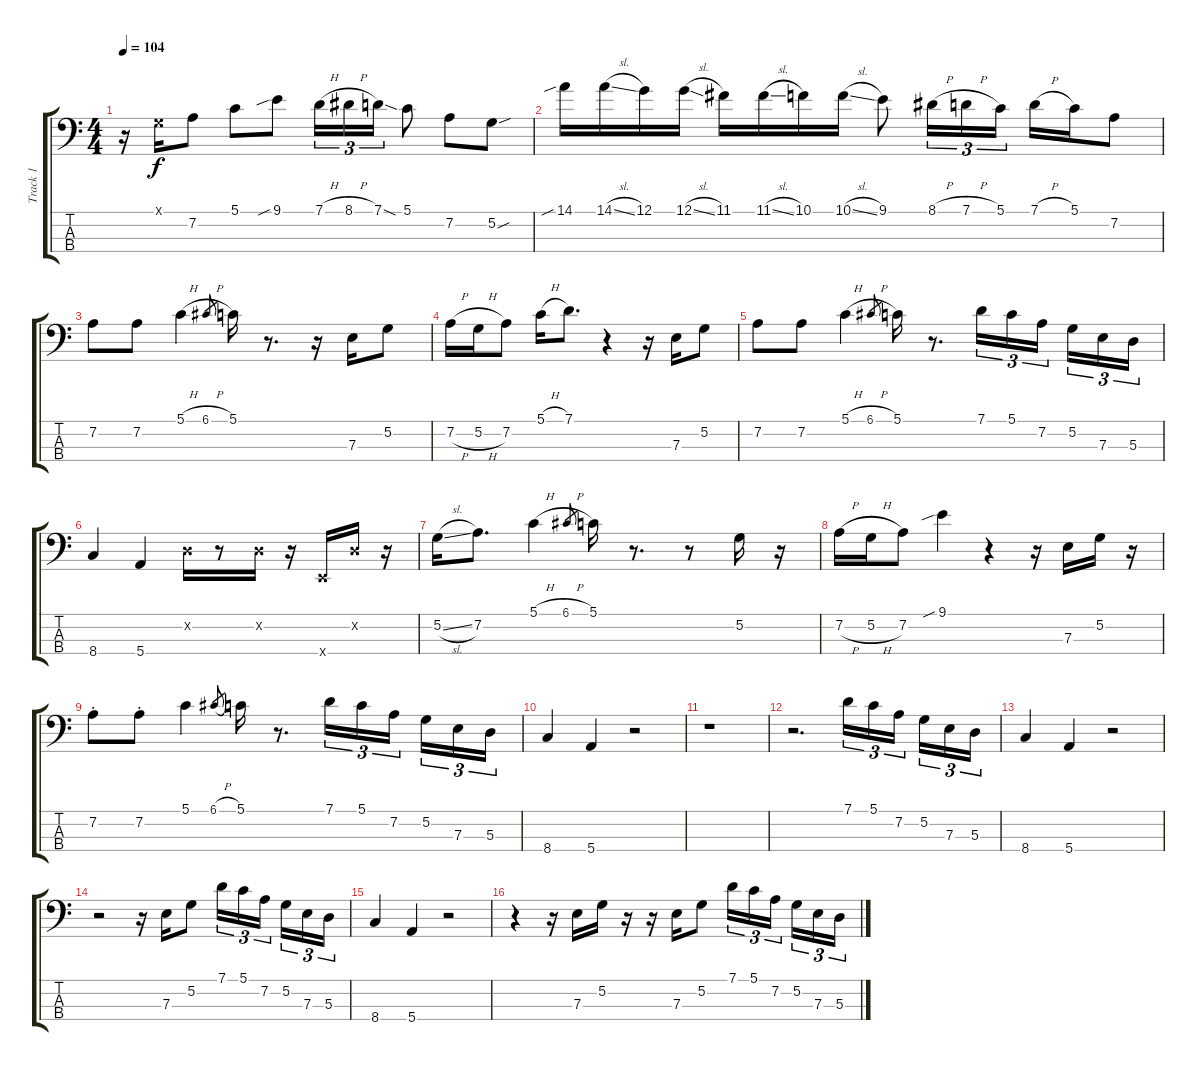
\track ("Track 1" "Track 1") {instrument slapbass1}
\staff {score tabs}
\tuning (G2 D2 A1 E1) {hide}
\ts (4 4)
\tempo 104
\clef f4
\ks c
r.16{dy f} 0.1{x}.16 7.2.8 5.1.8 9.1{sib}.8 7.1{h}.16{tu (3 2)} 8.1{h}.16{tu (3 2)} 7.1{sod}.16{tu (3 2)} 5.1.8 7.2.8 5.2{sou}.8 |
14.1{sib}.16 14.1{sl}.16 12.1.16 12.1{sl}.16 11.1.16 11.1{sl}.16 10.1.16 10.1{sl}.16 9.1.8 8.1{h}.16{tu (3 2)} 7.1{h}.16{tu (3 2)} 5.1.16{tu (3 2)} 7.1{h}.16 5.1.16 7.2.8 |
7.2.8 7.2.8 5.1{h}.4 6.1{h}.8{gr} 5.1.16 r.8{d} r.16 7.3.16 5.2.8 |
7.2{h}.16 5.2{h}.16 7.2.8 5.1{h}.16 7.1.8{d} r.4 r.16 7.3.16 5.2.8 |
7.2.8 7.2.8 5.1{h}.4 6.1{h}.8{gr} 5.1.16 r.8{d} 7.1.16{tu (3 2)} 5.1.16{tu (3 2)} 7.2.16{tu (3 2) beam splitsecondary} 5.2.16{tu (3 2)} 7.3.16{tu (3 2)} 5.3.16{tu (3 2)} |
8.4.4 5.4.4 0.2{x}.16 r.8 0.2{x}.16 r.16 0.4{x}.16 0.2{x}.16 r.16 |
5.2{sl}.16 7.2.8{d} 5.1{h}.4 6.1{h}.8{gr} 5.1.16 r.8{d} r.8 5.2.16 r.16 |
7.2{h}.16 5.2{h}.16 7.2.8 9.1{sib}.4 r.4 r.16 7.3.16 5.2.16 r.16 |
7.2{st}.8 7.2{st}.8 5.1.4 6.1{h}.8{gr} 5.1.16 r.8{d} 7.1.16{tu (3 2)} 5.1.16{tu (3 2)} 7.2.16{tu (3 2) beam splitsecondary} 5.2.16{tu (3 2)} 7.3.16{tu (3 2)} 5.3.16{tu (3 2)} |
8.4.4 5.4.4 r.2 |
r.1 |
r.2{d} 7.1.16{tu (3 2)} 5.1.16{tu (3 2)} 7.2.16{tu (3 2) beam splitsecondary} 5.2.16{tu (3 2)} 7.3.16{tu (3 2)} 5.3.16{tu (3 2)} |
8.4.4 5.4.4 r.2 |
r.2 r.16 7.3.16 5.2.8 7.1.16{tu (3 2)} 5.1.16{tu (3 2)} 7.2.16{tu (3 2) beam splitsecondary} 5.2.16{tu (3 2)} 7.3.16{tu (3 2)} 5.3.16{tu (3 2)} |
8.4.4 5.4.4 r.2 |
r.4 r.16 7.3.16 5.2.16 r.16 r.16 7.3.16 5.2.8 7.1.16{tu (3 2)} 5.1.16{tu (3 2)} 7.2.16{tu (3 2) beam splitsecondary} 5.2.16{tu (3 2)} 7.3.16{tu (3 2)} 5.3.16{tu (3 2)}
